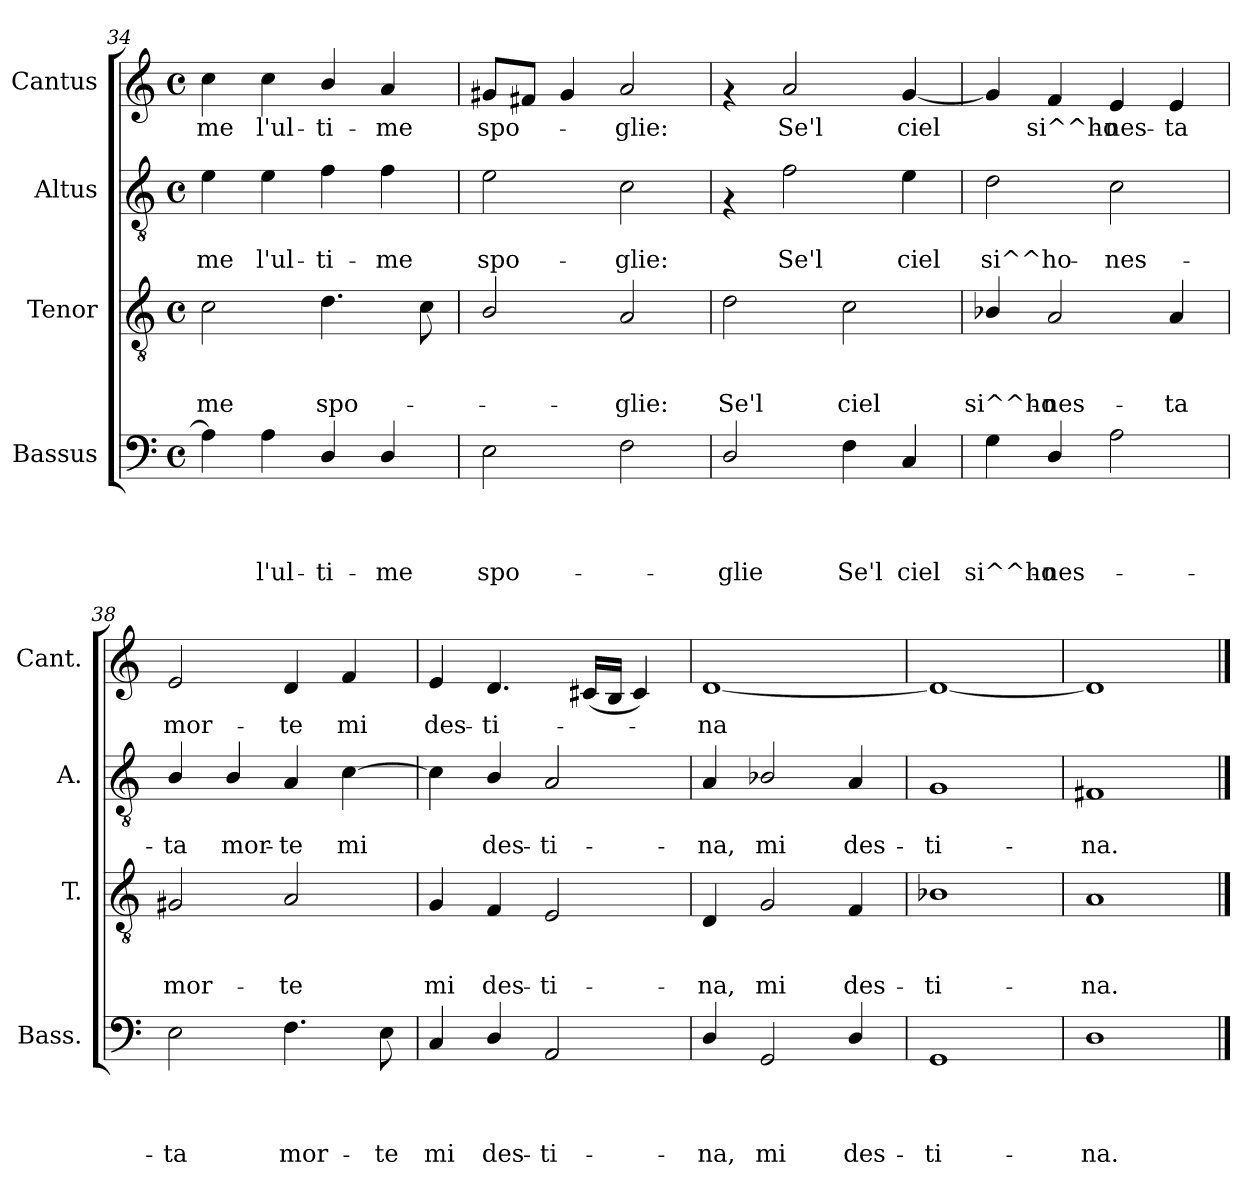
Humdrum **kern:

**kern	**text	**text	**text	**text	**kern	**text	**text	**text	**kern	**text	**text	**kern	**text
*part4	*part4	*part4	*part4	*part4	*part3	*part3	*part3	*part3	*part2	*part2	*part2	*part1	*part1
*staff4	*staff4	*staff4	*staff4	*staff4	*staff3	*staff3	*staff3	*staff3	*staff2	*staff2	*staff2	*staff1	*staff1
*I"Bassus	*	*	*	*	*I"Tenor	*	*	*	*I"Altus	*	*	*I"Cantus	*
*I'Bass.	*	*	*	*	*I'T.	*	*	*	*I'A.	*	*	*I'Cant.	*
*clefF4	*	*	*	*	*clefGv2	*	*	*	*clefGv2	*	*	*clefG2	*
*k[]	*	*	*	*	*k[]	*	*	*	*k[]	*	*	*k[]	*
*C:	*	*	*	*	*C:	*	*	*	*C:	*	*	*C:	*
*M4/4	*	*	*	*	*M4/4	*	*	*	*M4/4	*	*	*M4/4	*
*met(c)	*	*	*	*	*met(c)	*	*	*	*met(c)	*	*	*met(c)	*
=34	=34	=34	=34	=34	=34	=34	=34	=34	=34	=34	=34	=34	=34
!	!	!	!	!	!	!	!	!LO:LY:b	!	!	!LO:LY:b	!	!LO:LY:b
4A\]	.	.	.	.	2c\	.	.	-me	4e\	.	me	4cc\	me
!	!	!	!	!LO:LY:b	!	!	!	!	!	!	!LO:LY:b	!	!LO:LY:b
4A\	.	.	.	l'ul-	.	.	.	.	4e\	.	l'ul-	4cc\	l'ul-
!	!	!	!	!LO:LY:b	!	!	!	!LO:LY:b	!	!	!LO:LY:b	!	!LO:LY:b
4D/	.	.	.	-ti-	4.d\	.	.	spo-	4f\	.	-ti-	4b/	-ti-
!	!	!	!	!LO:LY:b	!	!	!	!	!	!	!LO:LY:b	!	!LO:LY:b
4D/	.	.	.	-me	.	.	.	.	4f\	.	-me	4a/	-me
.	.	.	.	.	8c\	.	.	.	.	.	.	.	.
=35	=35	=35	=35	=35	=35	=35	=35	=35	=35	=35	=35	=35	=35
!	!	!	!	!LO:LY:b	!	!	!	!	!	!	!LO:LY:b	!	!LO:LY:b
2E\	.	.	.	spo-	2B/	.	.	.	2e\	.	spo-	8g#X/L	spo-
.	.	.	.	.	.	.	.	.	.	.	.	8f#X/J	.
.	.	.	.	.	.	.	.	.	.	.	.	4g#/	.
!	!	!	!	!	!	!	!	!LO:LY:b	!	!	!LO:LY:b	!	!LO:LY:b
2F\	.	.	.	.	2A/	.	.	-glie:	2c\	.	-glie:	2a/	-glie:
=36	=36	=36	=36	=36	=36	=36	=36	=36	=36	=36	=36	=36	=36
!	!	!	!	!LO:LY:b	!	!	!	!LO:LY:b	!	!	!	!	!
2D/	.	.	.	-glie	2d\	.	.	Se'l	4rF	.	.	4rf	.
!	!	!	!	!	!	!	!	!	!	!	!LO:LY:b	!	!LO:LY:b
.	.	.	.	.	.	.	.	.	2f\	.	Se'l	2a/	Se'l
!	!	!	!	!LO:LY:b	!	!	!	!LO:LY:b	!	!	!	!	!
4F\	.	.	.	Se'l	2c\	.	.	ciel	.	.	.	.	.
!	!	!	!	!LO:LY:b	!	!	!	!	!	!	!LO:LY:b	!	!LO:LY:b
4C/	.	.	.	ciel	.	.	.	.	4e\	.	ciel	[<4g/	ciel
!!LO:LB:g=z
=37	=37	=37	=37	=37	=37	=37	=37	=37	=37	=37	=37	=37	=37
!	!	!	!	!LO:LY:b	!	!	!	!LO:LY:b	!	!	!LO:LY:b	!	!
4G\	.	.	.	si^^ho-	4B-X/	.	.	si^^ho-	2d\	.	si^^ho-	4g/]	.
!	!	!	!	!LO:LY:b	!	!	!	!LO:LY:b	!	!	!	!	!LO:LY:b
4D/	.	.	.	-nes-	2A/	.	.	-nes-	.	.	.	4f/	si^^ho-
!	!	!	!	!	!	!	!	!	!	!	!LO:LY:b	!	!LO:LY:b
2A\	.	.	.	.	.	.	.	.	2c\	.	-nes-	4e/	-nes-
!	!	!	!	!	!	!	!	!LO:LY:b	!	!	!	!	!LO:LY:b
.	.	.	.	.	4A/	.	.	-ta	.	.	.	4e/	-ta
=38	=38	=38	=38	=38	=38	=38	=38	=38	=38	=38	=38	=38	=38
!	!	!	!	!LO:LY:b	!	!	!	!LO:LY:b	!	!	!LO:LY:b	!	!LO:LY:b
2E\	.	.	.	-ta	2G#X/	.	.	mor-	4B/	.	-ta	2e/	mor-
!	!	!	!	!	!	!	!	!	!	!	!LO:LY:b	!	!
.	.	.	.	.	.	.	.	.	4B/	.	mor-	.	.
!	!	!	!	!LO:LY:b	!	!	!	!LO:LY:b	!	!	!LO:LY:b	!	!LO:LY:b
4.F\	.	.	.	mor-	2A/	.	.	-te	4A/	.	-te	4d/	-te
!	!	!	!	!	!	!	!	!	!	!	!LO:LY:b	!	!LO:LY:b
.	.	.	.	.	.	.	.	.	[>4c\	.	mi	4f/	mi
!	!	!	!	!LO:LY:b	!	!	!	!	!	!	!	!	!
8E\	.	.	.	-te	.	.	.	.	.	.	.	.	.
=39	=39	=39	=39	=39	=39	=39	=39	=39	=39	=39	=39	=39	=39
!	!	!	!	!LO:LY:b	!	!	!	!LO:LY:b	!	!	!	!	!LO:LY:b
4C/	.	.	.	mi	4G/	.	.	mi	4c\]	.	.	4e/	des-
!	!	!	!	!LO:LY:b	!	!	!	!LO:LY:b	!	!	!LO:LY:b	!	!LO:LY:b
4D/	.	.	.	des-	4F/	.	.	des-	4B/	.	des-	4.d/	-ti-
!	!	!	!	!LO:LY:b	!	!	!	!LO:LY:b	!	!	!LO:LY:b	!	!
2AA/	.	.	.	-ti-	2E/	.	.	-ti-	2A/	.	-ti-	.	.
.	.	.	.	.	.	.	.	.	.	.	.	(<16c#X/LL	.
.	.	.	.	.	.	.	.	.	.	.	.	16B/JJ	.
.	.	.	.	.	.	.	.	.	.	.	.	4c#/)	.
=40	=40	=40	=40	=40	=40	=40	=40	=40	=40	=40	=40	=40	=40
!	!	!	!	!LO:LY:b	!	!	!	!LO:LY:b	!	!	!LO:LY:b	!	!LO:LY:b
4D/	.	.	.	-na,	4D/	.	.	-na,	4A/	.	-na,	[<1d	-na
!	!	!	!	!LO:LY:b	!	!	!	!LO:LY:b	!	!	!LO:LY:b	!	!
2GG/	.	.	.	mi	2G/	.	.	mi	2B-X/	.	mi	.	.
!	!	!	!	!LO:LY:b	!	!	!	!LO:LY:b	!	!	!LO:LY:b	!	!
4D/	.	.	.	des-	4F/	.	.	des-	4A/	.	des-	.	.
=41	=41	=41	=41	=41	=41	=41	=41	=41	=41	=41	=41	=41	=41
!	!	!	!	!LO:LY:b	!	!	!	!LO:LY:b	!	!	!LO:LY:b	!	!
1GG	.	.	.	-ti-	1B-X	.	.	-ti-	1G	.	-ti-	1d_	.
=42	=42	=42	=42	=42	=42	=42	=42	=42	=42	=42	=42	=42	=42
!	!	!	!	!LO:LY:b	!	!	!	!LO:LY:b	!	!	!LO:LY:b	!	!
1D	.	.	.	-na.	1A	.	.	-na.	1F#X	.	-na.	1d]	.
==	==	==	==	==	==	==	==	==	==	==	==	==	==
*-	*-	*-	*-	*-	*-	*-	*-	*-	*-	*-	*-	*-	*-
